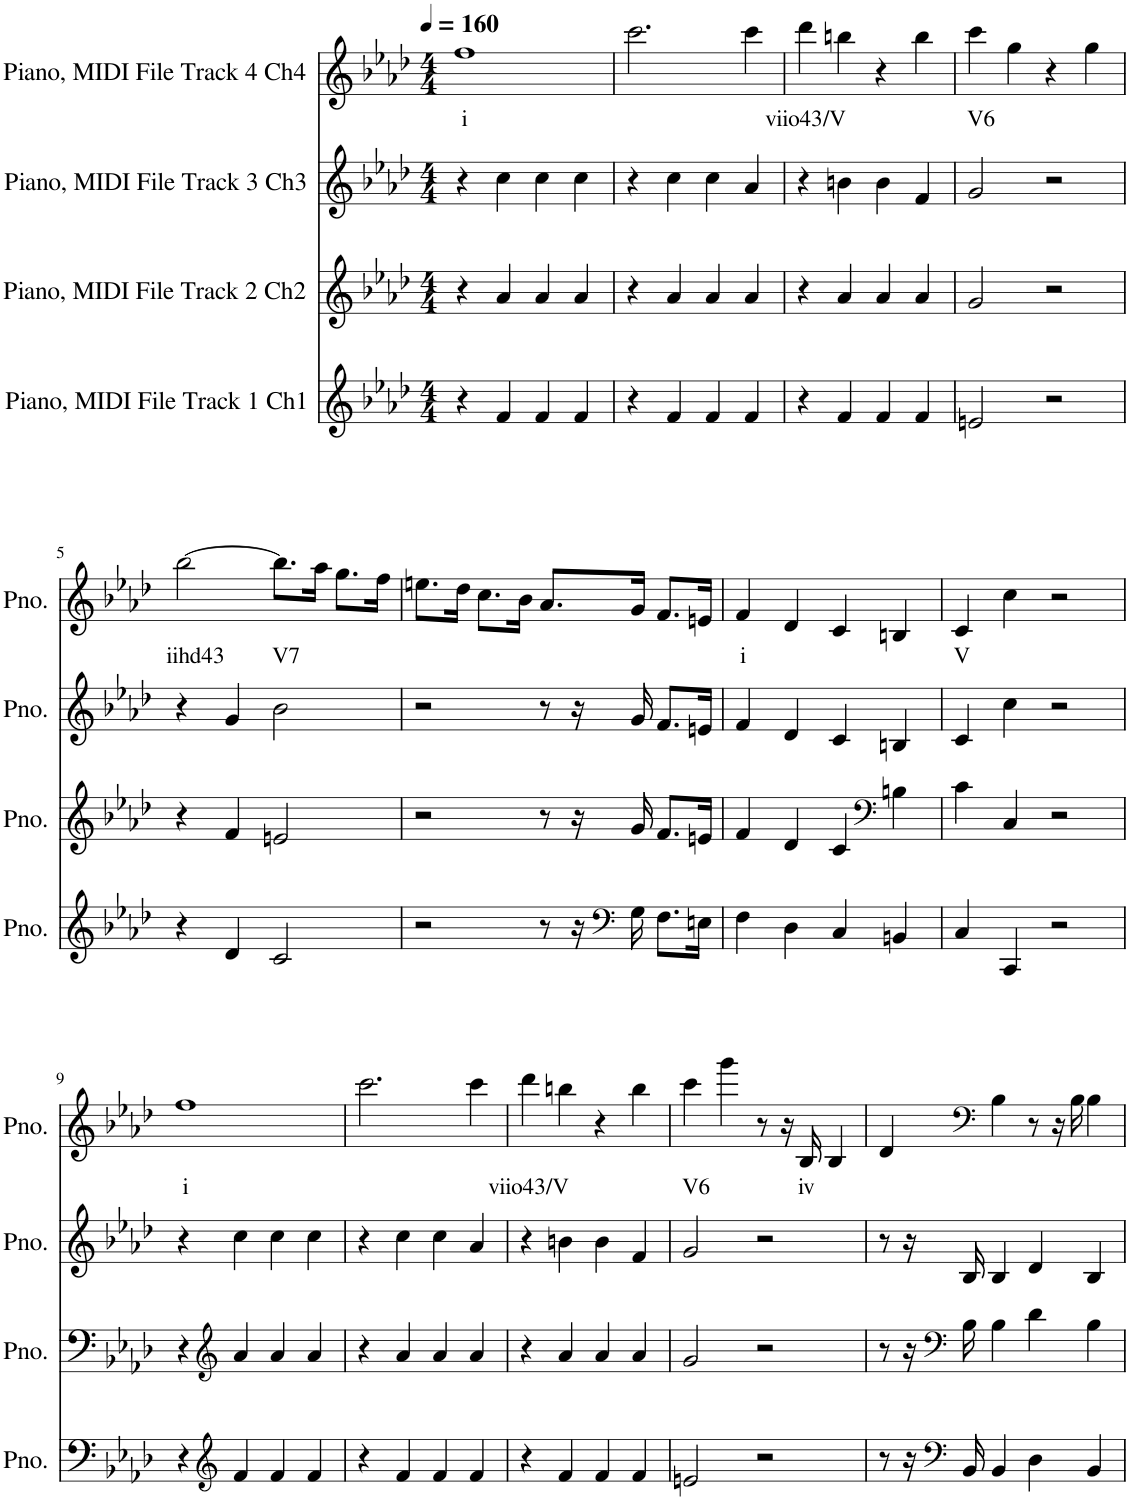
**kern	**kern	**kern	**kern	**text
*part4	*part3	*part2	*part1	*part1
*staff4	*staff3	*staff2	*staff1	*staff1
*I"Piano, MIDI File Track 1 Ch1	*I"Piano, MIDI File Track 2 Ch2	*I"Piano, MIDI File Track 3 Ch3	*I"Piano, MIDI File Track 4 Ch4	*
*I'Pno.	*I'Pno.	*I'Pno.	*I'Pno.	*
*clefG2	*clefG2	*clefG2	*clefG2	*
*k[b-e-a-d-]	*k[b-e-a-d-]	*k[b-e-a-d-]	*k[b-e-a-d-]	*
*M4/4	*M4/4	*M4/4	*M4/4	*
*MM160	*MM160	*MM160	*MM160	*
=1	=1	=1	=1	=1
!	!	!	!	!LO:LY:b
4r	4r	4r	1ff	i
4f/	4a-/	4cc\	.	.
4f/	4a-/	4cc\	.	.
4f/	4a-/	4cc\	.	.
=2	=2	=2	=2	=2
4r	4r	4r	2.ccc\	.
4f/	4a-/	4cc\	.	.
4f/	4a-/	4cc\	.	.
4f/	4a-/	4a-/	4ccc\	.
=3	=3	=3	=3	=3
!	!	!	!	!LO:LY:b
4r	4r	4r	4ddd-\	viio43/V
4f/	4a-/	4bn\	4bbn\	.
4f/	4a-/	4b\	4r	.
4f/	4a-/	4f/	4bb\	.
=4	=4	=4	=4	=4
!	!	!	!	!LO:LY:b
2en/	2g/	2g/	4ccc\	V6
.	.	.	4gg\	.
2r	2r	2r	4r	.
.	.	.	4gg\	.
!!LO:LB:g=z
=5	=5	=5	=5	=5
!	!	!	!	!LO:LY:b
4r	4r	4r	[2bb-\	iihd43
4d-/	4f/	4g/	.	.
!	!	!	!	!LO:LY:b
2c/	2en/	2b-\	8.bb-\L]	V7
.	.	.	16aa-\Jk	.
.	.	.	8.gg\L	.
.	.	.	16ff\Jk	.
=6	=6	=6	=6	=6
2r	2r	2r	8.een\L	.
.	.	.	16dd-\Jk	.
.	.	.	8.cc\L	.
.	.	.	16b-\Jk	.
8r	8r	8r	8.a-/L	.
16r	16r	16r	.	.
*clefF4	*	*	*	*
16G\	16g/	16g/	16g/Jk	.
8.F\L	8.f/L	8.f/L	8.f/L	.
16En\Jk	16en/Jk	16en/Jk	16en/Jk	.
=7	=7	=7	=7	=7
!	!	!	!	!LO:LY:b
4F\	4f/	4f/	4f/	i
4D-\	4d-/	4d-/	4d-/	.
4C/	4c/	4c/	4c/	.
*	*clefF4	*	*	*
4BBn/	4Bn\	4Bn/	4Bn/	.
=8	=8	=8	=8	=8
!	!	!	!	!LO:LY:b
4C/	4c\	4c/	4c/	V
4CC/	4C/	4cc\	4cc\	.
2r	2r	2r	2r	.
!!LO:LB:g=z
=9	=9	=9	=9	=9
!	!	!	!	!LO:LY:b
4r	4r	4r	1ff	i
*clefG2	*clefG2	*	*	*
4f/	4a-/	4cc\	.	.
4f/	4a-/	4cc\	.	.
4f/	4a-/	4cc\	.	.
=10	=10	=10	=10	=10
4r	4r	4r	2.ccc\	.
4f/	4a-/	4cc\	.	.
4f/	4a-/	4cc\	.	.
4f/	4a-/	4a-/	4ccc\	.
=11	=11	=11	=11	=11
!	!	!	!	!LO:LY:b
4r	4r	4r	4ddd-\	viio43/V
4f/	4a-/	4bn\	4bbn\	.
4f/	4a-/	4b\	4r	.
4f/	4a-/	4f/	4bb\	.
=12	=12	=12	=12	=12
!	!	!	!	!LO:LY:b
2en/	2g/	2g/	4ccc\	V6
.	.	.	4ggg\	.
2r	2r	2r	8r	.
.	.	.	16r	.
!	!	!	!	!LO:LY:b
.	.	.	16B-/	iv
.	.	.	4B-/	.
=13	=13	=13	=13	=13
8r	8r	8r	4d-/	.
16r	16r	16r	.	.
*clefF4	*clefF4	*	*	*
16BB-/	16B-\	16B-/	.	.
*	*	*	*clefF4	*
4BB-/	4B-\	4B-/	4B-\	.
4D-\	4d-\	4d-/	8r	.
.	.	.	16r	.
.	.	.	16B-\	.
4BB-/	4B-\	4B-/	4B-\	.
=	=	=	=	=
*-	*-	*-	*-	*-
